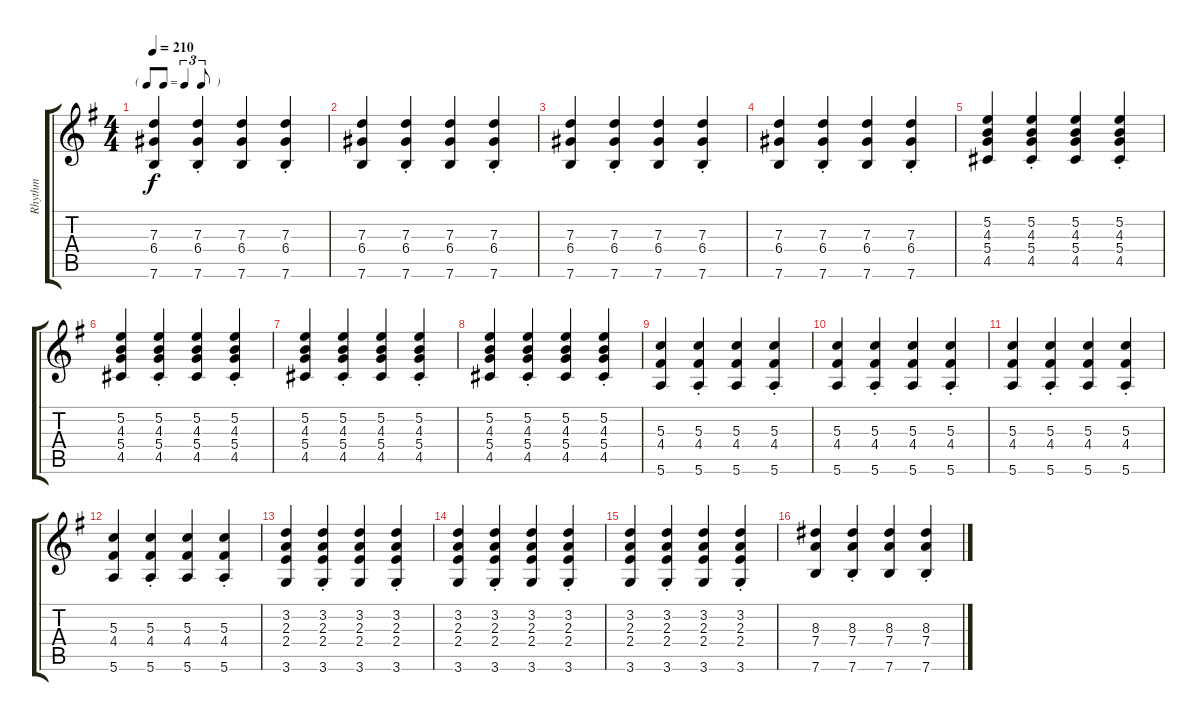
\track ("Rhythm" "Rhythm") {instrument acousticguitarsteel}
\staff {score tabs}
\tuning (E4 B3 G3 D3 A2 E2) {hide}
\ts (4 4)
\tf triplet8th
\tempo 210
\clef g2
\ks g
(7.3 6.4 7.6).4{dy f} (7.3{st} 6.4{st} 7.6{st}).4 (7.3 6.4 7.6).4 (7.3{st} 6.4{st} 7.6{st}).4 |
(7.3 6.4 7.6).4 (7.3{st} 6.4{st} 7.6{st}).4 (7.3 6.4 7.6).4 (7.3{st} 6.4{st} 7.6{st}).4 |
(7.3 6.4 7.6).4 (7.3{st} 6.4{st} 7.6{st}).4 (7.3 6.4 7.6).4 (7.3{st} 6.4{st} 7.6{st}).4 |
(7.3 6.4 7.6).4 (7.3{st} 6.4{st} 7.6{st}).4 (7.3 6.4 7.6).4 (7.3{st} 6.4{st} 7.6{st}).4 |
(5.2 4.3 5.4 4.5).4 (5.2{st} 4.3{st} 5.4{st} 4.5{st}).4 (5.2 4.3 5.4 4.5).4 (5.2{st} 4.3{st} 5.4{st} 4.5{st}).4 |
(5.2 4.3 5.4 4.5).4 (5.2{st} 4.3{st} 5.4{st} 4.5{st}).4 (5.2 4.3 5.4 4.5).4 (5.2{st} 4.3{st} 5.4{st} 4.5{st}).4 |
(5.2 4.3 5.4 4.5).4 (5.2{st} 4.3{st} 5.4{st} 4.5{st}).4 (5.2 4.3 5.4 4.5).4 (5.2{st} 4.3{st} 5.4{st} 4.5{st}).4 |
(5.2 4.3 5.4 4.5).4 (5.2{st} 4.3{st} 5.4{st} 4.5{st}).4 (5.2 4.3 5.4 4.5).4 (5.2{st} 4.3{st} 5.4{st} 4.5{st}).4 |
(5.3 4.4 5.6).4 (5.3{st} 4.4{st} 5.6{st}).4 (5.3 4.4 5.6).4 (5.3{st} 4.4{st} 5.6{st}).4 |
(5.3 4.4 5.6).4 (5.3{st} 4.4{st} 5.6{st}).4 (5.3 4.4 5.6).4 (5.3{st} 4.4{st} 5.6{st}).4 |
(5.3 4.4 5.6).4 (5.3{st} 4.4{st} 5.6{st}).4 (5.3 4.4 5.6).4 (5.3{st} 4.4{st} 5.6{st}).4 |
(5.3 4.4 5.6).4 (5.3{st} 4.4{st} 5.6{st}).4 (5.3 4.4 5.6).4 (5.3{st} 4.4{st} 5.6{st}).4 |
(3.2 2.3 2.4 3.6).4 (3.2{st} 2.3{st} 2.4{st} 3.6{st}).4 (3.2 2.3 2.4 3.6).4 (3.2{st} 2.3{st} 2.4{st} 3.6{st}).4 |
(3.2 2.3 2.4 3.6).4 (3.2{st} 2.3{st} 2.4{st} 3.6{st}).4 (3.2 2.3 2.4 3.6).4 (3.2{st} 2.3{st} 2.4{st} 3.6{st}).4 |
(3.2 2.3 2.4 3.6).4 (3.2{st} 2.3{st} 2.4{st} 3.6{st}).4 (3.2 2.3 2.4 3.6).4 (3.2{st} 2.3{st} 2.4{st} 3.6{st}).4 |
(8.3 7.4 7.6).4 (8.3{st} 7.4{st} 7.6{st}).4 (8.3 7.4 7.6).4 (8.3{st} 7.4{st} 7.6{st}).4
